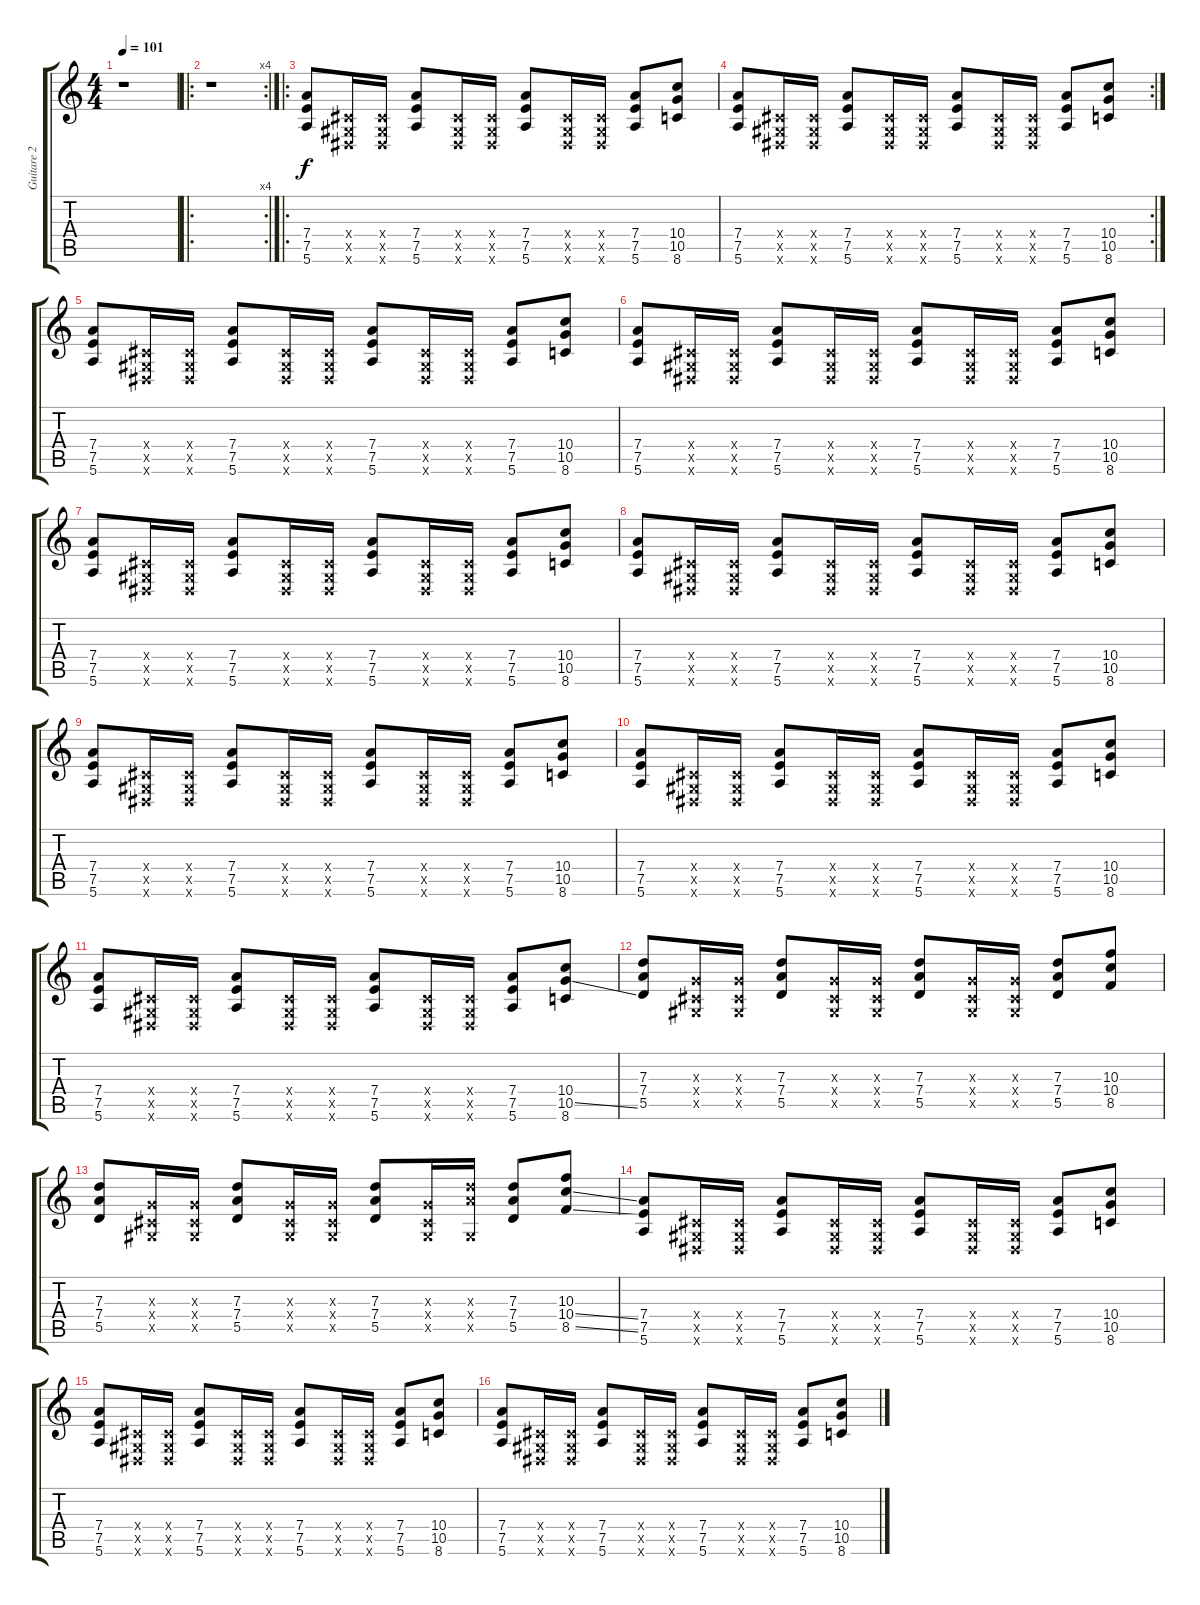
\track ("Guitare 2" "Guitare 2") {instrument distortionguitar}
\staff {score tabs}
\tuning (E4 B3 G3 D3 A2 E2) {hide}
\ts (4 4)
\tempo 101
\clef g2
\ks c
r.1{dy f instrument distortionguitar} |
\ro
\rc 4
r.1 |
\ro
(7.4 7.5 5.6).8 (-1.4{x} -1.5{x} -1.6{x}).16 (-1.4{x} -1.5{x} -1.6{x}).16 (7.4 7.5 5.6).8 (-1.4{x} -1.5{x} -1.6{x}).16 (-1.4{x} -1.5{x} -1.6{x}).16 (7.4 7.5 5.6).8 (-1.4{x} -1.5{x} -1.6{x}).16 (-1.4{x} -1.5{x} -1.6{x}).16 (7.4 7.5 5.6).8 (10.4 10.5 8.6).8 |
\rc 2
(7.4 7.5 5.6).8 (-1.4{x} -1.5{x} -1.6{x}).16 (-1.4{x} -1.5{x} -1.6{x}).16 (7.4 7.5 5.6).8 (-1.4{x} -1.5{x} -1.6{x}).16 (-1.4{x} -1.5{x} -1.6{x}).16 (7.4 7.5 5.6).8 (-1.4{x} -1.5{x} -1.6{x}).16 (-1.4{x} -1.5{x} -1.6{x}).16 (7.4 7.5 5.6).8 (10.4 10.5 8.6).8 |
(7.4 7.5 5.6).8 (-1.4{x} -1.5{x} -1.6{x}).16 (-1.4{x} -1.5{x} -1.6{x}).16 (7.4 7.5 5.6).8 (-1.4{x} -1.5{x} -1.6{x}).16 (-1.4{x} -1.5{x} -1.6{x}).16 (7.4 7.5 5.6).8 (-1.4{x} -1.5{x} -1.6{x}).16 (-1.4{x} -1.5{x} -1.6{x}).16 (7.4 7.5 5.6).8 (10.4 10.5 8.6).8 |
(7.4 7.5 5.6).8 (-1.4{x} -1.5{x} -1.6{x}).16 (-1.4{x} -1.5{x} -1.6{x}).16 (7.4 7.5 5.6).8 (-1.4{x} -1.5{x} -1.6{x}).16 (-1.4{x} -1.5{x} -1.6{x}).16 (7.4 7.5 5.6).8 (-1.4{x} -1.5{x} -1.6{x}).16 (-1.4{x} -1.5{x} -1.6{x}).16 (7.4 7.5 5.6).8 (10.4 10.5 8.6).8 |
(7.4 7.5 5.6).8 (-1.4{x} -1.5{x} -1.6{x}).16 (-1.4{x} -1.5{x} -1.6{x}).16 (7.4 7.5 5.6).8 (-1.4{x} -1.5{x} -1.6{x}).16 (-1.4{x} -1.5{x} -1.6{x}).16 (7.4 7.5 5.6).8 (-1.4{x} -1.5{x} -1.6{x}).16 (-1.4{x} -1.5{x} -1.6{x}).16 (7.4 7.5 5.6).8 (10.4 10.5 8.6).8 |
(7.4 7.5 5.6).8 (-1.4{x} -1.5{x} -1.6{x}).16 (-1.4{x} -1.5{x} -1.6{x}).16 (7.4 7.5 5.6).8 (-1.4{x} -1.5{x} -1.6{x}).16 (-1.4{x} -1.5{x} -1.6{x}).16 (7.4 7.5 5.6).8 (-1.4{x} -1.5{x} -1.6{x}).16 (-1.4{x} -1.5{x} -1.6{x}).16 (7.4 7.5 5.6).8 (10.4 10.5 8.6).8 |
(7.4 7.5 5.6).8 (-1.4{x} -1.5{x} -1.6{x}).16 (-1.4{x} -1.5{x} -1.6{x}).16 (7.4 7.5 5.6).8 (-1.4{x} -1.5{x} -1.6{x}).16 (-1.4{x} -1.5{x} -1.6{x}).16 (7.4 7.5 5.6).8 (-1.4{x} -1.5{x} -1.6{x}).16 (-1.4{x} -1.5{x} -1.6{x}).16 (7.4 7.5 5.6).8 (10.4 10.5 8.6).8 |
(7.4 7.5 5.6).8 (-1.4{x} -1.5{x} -1.6{x}).16 (-1.4{x} -1.5{x} -1.6{x}).16 (7.4 7.5 5.6).8 (-1.4{x} -1.5{x} -1.6{x}).16 (-1.4{x} -1.5{x} -1.6{x}).16 (7.4 7.5 5.6).8 (-1.4{x} -1.5{x} -1.6{x}).16 (-1.4{x} -1.5{x} -1.6{x}).16 (7.4 7.5 5.6).8 (10.4 10.5 8.6).8 |
(7.4 7.5 5.6).8 (-1.4{x} -1.5{x} -1.6{x}).16 (-1.4{x} -1.5{x} -1.6{x}).16 (7.4 7.5 5.6).8 (-1.4{x} -1.5{x} -1.6{x}).16 (-1.4{x} -1.5{x} -1.6{x}).16 (7.4 7.5 5.6).8 (-1.4{x} -1.5{x} -1.6{x}).16 (-1.4{x} -1.5{x} -1.6{x}).16 (7.4 7.5 5.6).8 (10.4 10.5{ss} 8.6).8 |
(7.3 7.4 5.5).8 (0.3{x} -1.4{x} -1.5{x}).16 (0.3{x} -1.4{x} -1.5{x}).16 (7.3 7.4 5.5).8 (0.3{x} -1.4{x} -1.5{x}).16 (0.3{x} -1.4{x} -1.5{x}).16 (7.3 7.4 5.5).8 (0.3{x} -1.4{x} -1.5{x}).16 (0.3{x} -1.4{x} -1.5{x}).16 (7.3 7.4 5.5).8 (10.3 10.4 8.5).8 |
(7.3 7.4 5.5).8 (0.3{x} -1.4{x} -1.5{x}).16 (0.3{x} -1.4{x} -1.5{x}).16 (7.3 7.4 5.5).8 (0.3{x} -1.4{x} -1.5{x}).16 (0.3{x} -1.4{x} -1.5{x}).16 (7.3 7.4 5.5).8 (0.3{x} -1.4{x} -1.5{x}).16 (7.3{x} 7.4{x} -1.5{x}).16 (7.3 7.4 5.5).8 (10.3 10.4{ss} 8.5{ss}).8 |
(7.4 7.5 5.6).8 (-1.4{x} -1.5{x} -1.6{x}).16 (-1.4{x} -1.5{x} -1.6{x}).16 (7.4 7.5 5.6).8 (-1.4{x} -1.5{x} -1.6{x}).16 (-1.4{x} -1.5{x} -1.6{x}).16 (7.4 7.5 5.6).8 (-1.4{x} -1.5{x} -1.6{x}).16 (-1.4{x} -1.5{x} -1.6{x}).16 (7.4 7.5 5.6).8 (10.4 10.5 8.6).8 |
(7.4 7.5 5.6).8 (-1.4{x} -1.5{x} -1.6{x}).16 (-1.4{x} -1.5{x} -1.6{x}).16 (7.4 7.5 5.6).8 (-1.4{x} -1.5{x} -1.6{x}).16 (-1.4{x} -1.5{x} -1.6{x}).16 (7.4 7.5 5.6).8 (-1.4{x} -1.5{x} -1.6{x}).16 (-1.4{x} -1.5{x} -1.6{x}).16 (7.4 7.5 5.6).8 (10.4 10.5 8.6).8 |
(7.4 7.5 5.6).8 (-1.4{x} -1.5{x} -1.6{x}).16 (-1.4{x} -1.5{x} -1.6{x}).16 (7.4 7.5 5.6).8 (-1.4{x} -1.5{x} -1.6{x}).16 (-1.4{x} -1.5{x} -1.6{x}).16 (7.4 7.5 5.6).8 (-1.4{x} -1.5{x} -1.6{x}).16 (-1.4{x} -1.5{x} -1.6{x}).16 (7.4 7.5 5.6).8 (10.4 10.5 8.6).8
